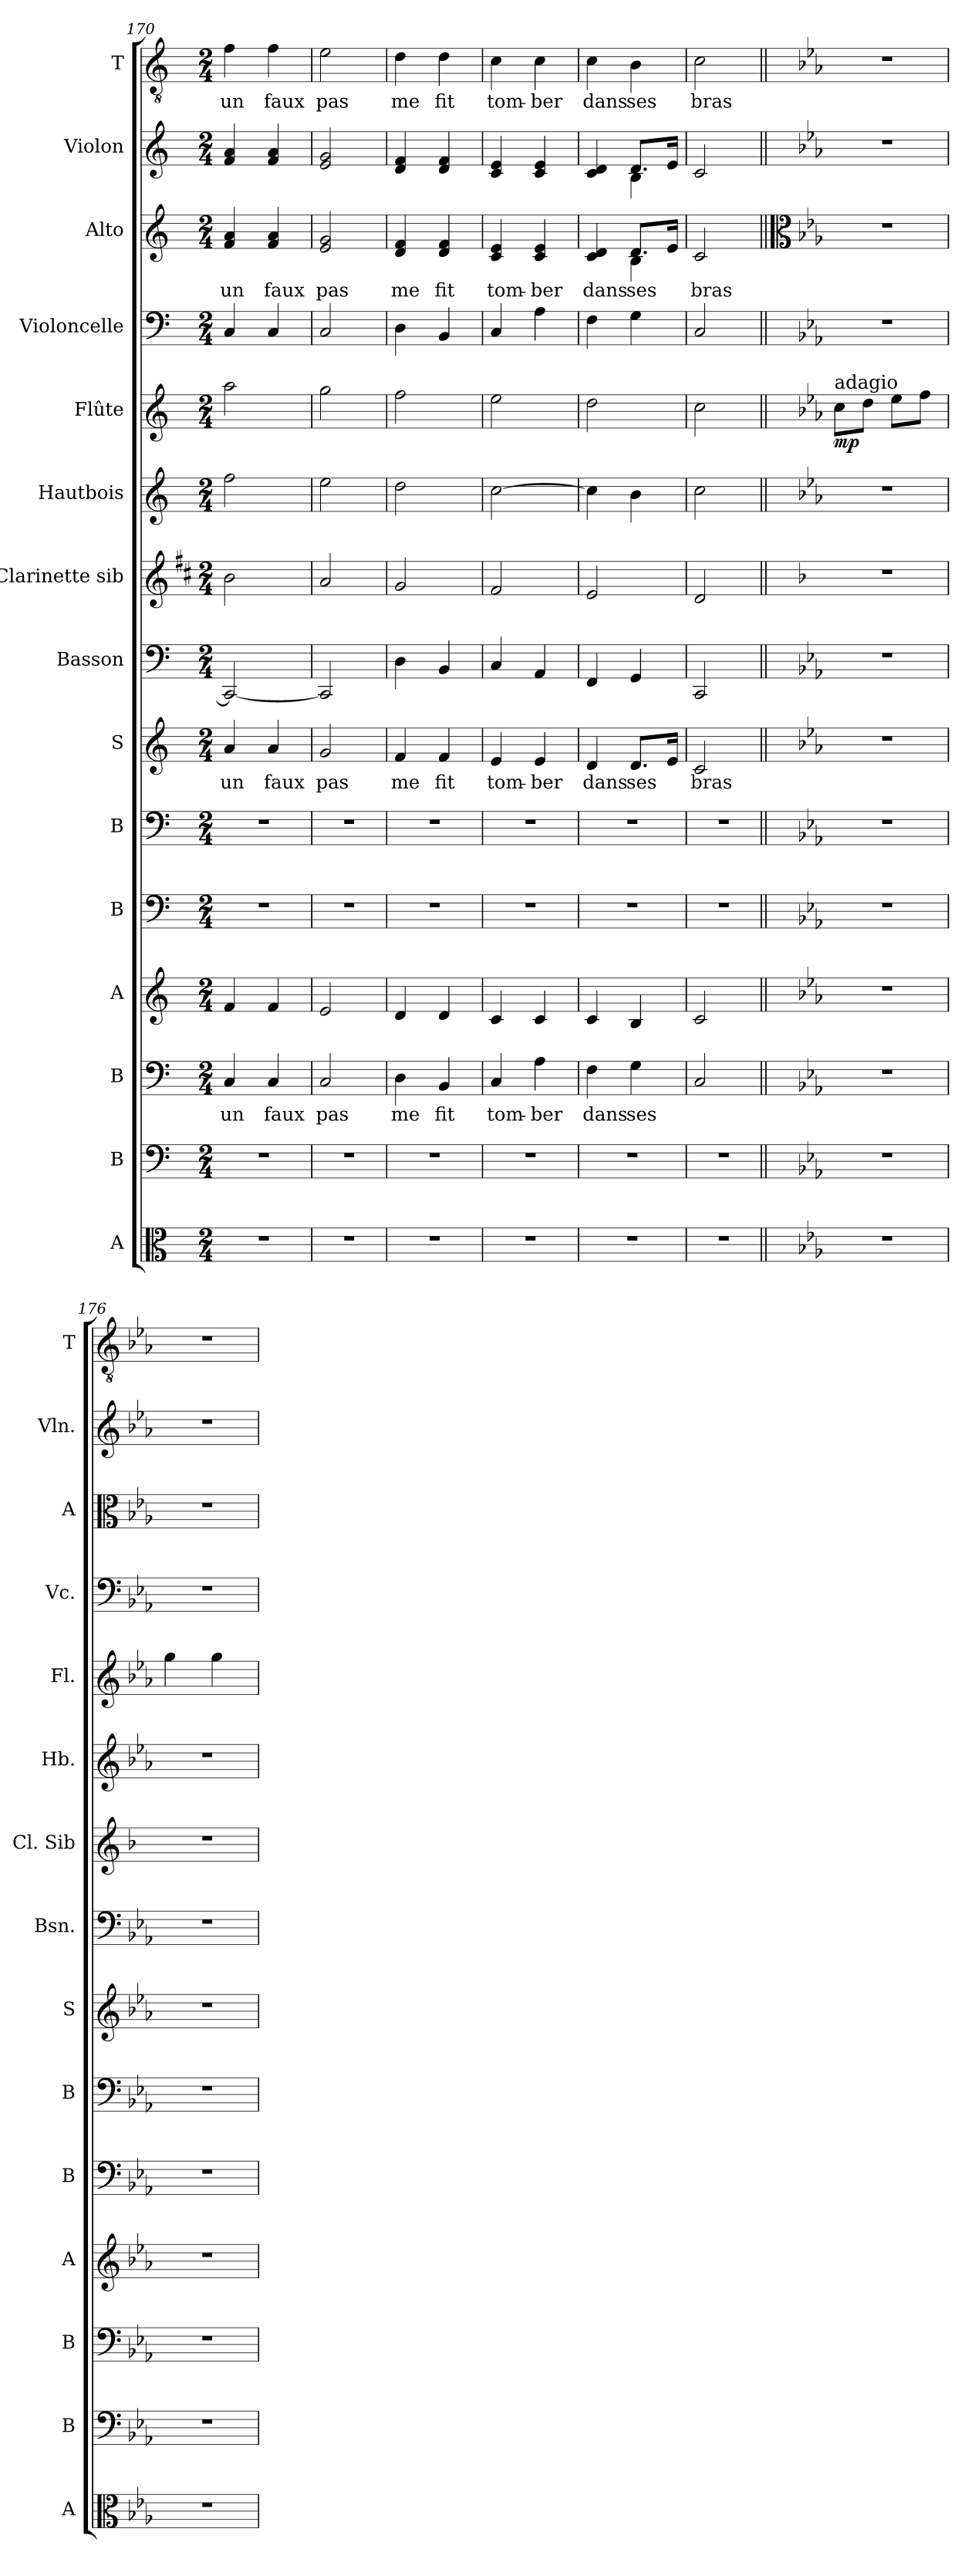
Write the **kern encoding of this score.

**kern	**kern	**kern	**text	**kern	**kern	**kern	**kern	**text	**kern	**kern	**kern	**kern	**dynam	**kern	**kern	**text	**kern	**kern	**text
*part15	*part14	*part13	*part13	*part12	*part11	*part10	*part9	*part9	*part8	*part7	*part6	*part5	*part5	*part4	*part3	*part3	*part2	*part1	*part1
*staff15	*staff14	*staff13	*staff13	*staff12	*staff11	*staff10	*staff9	*staff9	*staff8	*staff7	*staff6	*staff5	*staff5	*staff4	*staff3	*staff3	*staff2	*staff1	*staff1
*I"A	*I"B	*I"B	*	*I"A	*I"B	*I"B	*I"S	*	*I"Basson	*I"Clarinette sib	*I"Hautbois	*I"Flûte	*	*I"Violoncelle	*I"Alto	*	*I"Violon	*I"T	*
*I'A	*I'B	*I'B	*	*I'A	*I'B	*I'B	*I'S	*	*I'Bsn.	*I'Cl. Sib	*I'Hb.	*I'Fl.	*	*I'Vc.	*I'A	*	*I'Vln.	*I'T	*
*clefC3	*clefF4	*clefF4	*	*clefG2	*clefF4	*clefF4	*clefG2	*	*clefF4	*clefG2	*clefG2	*clefG2	*	*clefF4	*clefG2	*	*clefG2	*clefGv2	*
*	*	*	*	*	*	*	*	*	*	*ITrd1c2	*	*	*	*	*	*	*	*	*
*k[]	*k[]	*k[]	*	*k[]	*k[]	*k[]	*k[]	*	*k[]	*k[]	*k[]	*k[]	*	*k[]	*k[]	*	*k[]	*k[]	*
*C:	*C:	*C:	*	*C:	*C:	*C:	*C:	*	*C:	*C:	*C:	*C:	*	*C:	*C:	*	*C:	*C:	*
*M2/4	*M2/4	*M2/4	*	*M2/4	*M2/4	*M2/4	*M2/4	*	*M2/4	*M2/4	*M2/4	*M2/4	*	*M2/4	*M2/4	*	*M2/4	*M2/4	*
=170	=170	=170	=170	=170	=170	=170	=170	=170	=170	=170	=170	=170	=170	=170	=170	=170	=170	=170	=170
!	!	!	!LO:LY:b	!	!	!	!	!LO:LY:b	!	!	!	!	!	!	!	!LO:LY:b	!	!	!LO:LY:b
2r	2r	4C/	un	4f/	2r	2r	4a/	un	2CC/_	2a\	2ff\	2aa\	.	4C/	4f/ 4a/	un	4f/ 4a/	4f\	un
!	!	!	!LO:LY:b	!	!	!	!	!LO:LY:b	!	!	!	!	!	!	!	!LO:LY:b	!	!	!LO:LY:b
.	.	4C/	faux	4f/	.	.	4a/	faux	.	.	.	.	.	4C/	4f/ 4a/	faux	4f/ 4a/	4f\	faux
=171	=171	=171	=171	=171	=171	=171	=171	=171	=171	=171	=171	=171	=171	=171	=171	=171	=171	=171	=171
!	!	!	!LO:LY:b	!	!	!	!	!LO:LY:b	!	!	!	!	!	!	!	!LO:LY:b	!	!	!LO:LY:b
2r	2r	2C/	pas	2e/	2r	2r	2g/	pas	2CC/]	2g/	2ee\	2gg\	.	2C/	2e/ 2g/	pas	2e/ 2g/	2e\	pas
!!LO:PB:g=z
=172	=172	=172	=172	=172	=172	=172	=172	=172	=172	=172	=172	=172	=172	=172	=172	=172	=172	=172	=172
!	!	!	!LO:LY:b	!	!	!	!	!LO:LY:b	!	!	!	!	!	!	!	!LO:LY:b	!	!	!LO:LY:b
2r	2r	4D\	me	4d/	2r	2r	4f/	me	4D\	2f/	2dd\	2ff\	.	4D\	4d/ 4f/	me	4d/ 4f/	4d\	me
!	!	!	!LO:LY:b	!	!	!	!	!LO:LY:b	!	!	!	!	!	!	!	!LO:LY:b	!	!	!LO:LY:b
.	.	4BB/	fit	4d/	.	.	4f/	fit	4BB/	.	.	.	.	4BB/	4d/ 4f/	fit	4d/ 4f/	4d\	fit
=173	=173	=173	=173	=173	=173	=173	=173	=173	=173	=173	=173	=173	=173	=173	=173	=173	=173	=173	=173
!	!	!	!LO:LY:b	!	!	!	!	!LO:LY:b	!	!	!	!	!	!	!	!LO:LY:b	!	!	!LO:LY:b
2r	2r	4C/	tom-	4c/	2r	2r	4e/	tom-	4C/	2e/	[2cc\	2ee\	.	4C/	4c/ 4e/	tom-	4c/ 4e/	4c\	tom-
!	!	!	!LO:LY:b	!	!	!	!	!LO:LY:b	!	!	!	!	!	!	!	!LO:LY:b	!	!	!LO:LY:b
.	.	4A\	-ber	4c/	.	.	4e/	-ber	4AA/	.	.	.	.	4A\	4c/ 4e/	-ber	4c/ 4e/	4c\	-ber
=173X8	=173X8	=173X8	=173X8	=173X8	=173X8	=173X8	=173X8	=173X8	=173X8	=173X8	=173X8	=173X8	=173X8	=173X8	=173X8	=173X8	=173X8	=173X8	=173X8
!	!	!	!LO:LY:b	!	!	!	!	!LO:LY:b	!	!	!	!	!	!	!	!LO:LY:b	!	!	!LO:LY:b
*	*	*	*	*	*	*	*	*	*	*	*	*	*	*	*^	*	*^	*	*
2r	2r	4F\	dans	4c/	2r	2r	4d/	dans	4FF/	2d/	4cc\]	2dd\	.	4F\	4c/ 4d/	4ryy	dans	4c/ 4d/	4ryy	4c\	dans
!	!	!	!LO:LY:b	!	!	!	!	!LO:LY:b	!	!	!	!	!	!	!	!	!LO:LY:b	!	!	!	!LO:LY:b
.	.	4G\	ses	4B/	.	.	8.d/L	ses	4GG/	.	4b\	.	.	4G\	8.d/L	4B\	ses	8.d/L	4B\	4B\	ses
.	.	.	.	.	.	.	16e/Jk	.	.	.	.	.	.	.	16e/Jk	.	.	16e/Jk	.	.	.
*	*	*	*	*	*	*	*	*	*	*	*	*	*	*	*v	*v	*	*	*	*	*
*	*	*	*	*	*	*	*	*	*	*	*	*	*	*	*	*	*v	*v	*	*
=174	=174	=174	=174	=174	=174	=174	=174	=174	=174	=174	=174	=174	=174	=174	=174	=174	=174	=174	=174
!	!	!	!	!	!	!	!	!LO:LY:b	!	!	!	!	!	!	!	!LO:LY:b	!	!	!LO:LY:b
2r	2r	2C/	.	2c/	2r	2r	2c/	bras	2CC/	2c/	2cc\	2cc\	.	2C/	2c/	bras	2c/	2c\	bras
!!LO:PB:g=z
=175||	=175||	=175||	=175||	=175||	=175||	=175||	=175||	=175||	=175||	=175||	=175||	=175||	=175||	=175||	=175||	=175||	=175||	=175||	=175||
*	*	*	*	*	*	*	*	*	*	*	*	*	*	*	*clefC3	*	*	*	*
*k[b-e-a-]	*k[b-e-a-]	*k[b-e-a-]	*	*k[b-e-a-]	*k[b-e-a-]	*k[b-e-a-]	*k[b-e-a-]	*	*k[b-e-a-]	*k[b-e-a-]	*k[b-e-a-]	*k[b-e-a-]	*	*k[b-e-a-]	*k[b-e-a-]	*	*k[b-e-a-]	*k[b-e-a-]	*
*c:	*c:	*c:	*	*c:	*c:	*c:	*c:	*	*c:	*c:	*c:	*c:	*	*c:	*c:	*	*c:	*c:	*
!	!	!	!	!	!	!	!	!	!	!	!	!LO:TX:a:t=adagio	!	!	!	!	!	!	!
!	!	!	!	!	!	!	!	!	!	!	!	!	!LO:DY:b	!	!	!	!	!	!
2r	2r	2r	.	2r	2r	2r	2r	.	2r	2r	2r	8cc\L	mp	2r	2r	.	2r	2r	.
.	.	.	.	.	.	.	.	.	.	.	.	8dd\J	.	.	.	.	.	.	.
.	.	.	.	.	.	.	.	.	.	.	.	8ee-\L	.	.	.	.	.	.	.
.	.	.	.	.	.	.	.	.	.	.	.	8ff\J	.	.	.	.	.	.	.
=176	=176	=176	=176	=176	=176	=176	=176	=176	=176	=176	=176	=176	=176	=176	=176	=176	=176	=176	=176
2r	2r	2r	.	2r	2r	2r	2r	.	2r	2r	2r	4gg\	.	2r	2r	.	2r	2r	.
.	.	.	.	.	.	.	.	.	.	.	.	4gg\	.	.	.	.	.	.	.
=	=	=	=	=	=	=	=	=	=	=	=	=	=	=	=	=	=	=	=
*-	*-	*-	*-	*-	*-	*-	*-	*-	*-	*-	*-	*-	*-	*-	*-	*-	*-	*-	*-
